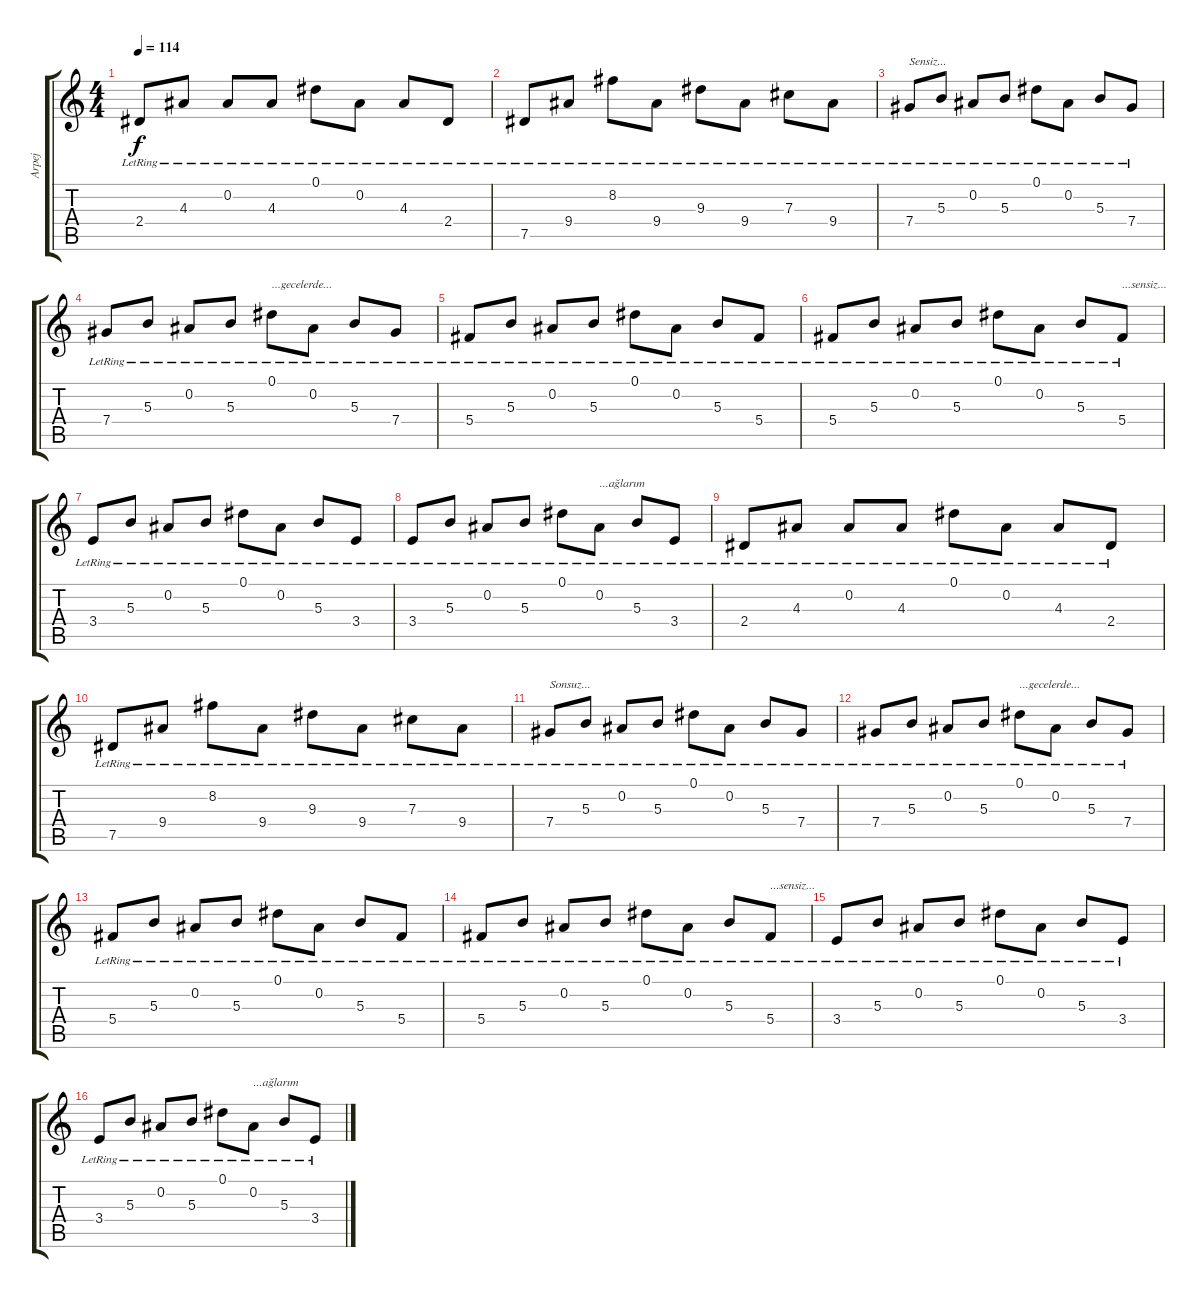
\track ("Arpej" "Arpej") {instrument electricguitarclean}
\staff {score tabs}
\tuning (Eb4 Bb3 Gb3 Db3 Ab2 Eb2) {hide}
\ts (4 4)
\tempo 114
\clef g2
\ks c
2.4{lr}.8{dy f} 4.3{lr}.8 0.2{lr}.8 4.3{lr}.8 0.1{lr}.8 0.2{lr}.8 4.3{lr}.8 2.4{lr}.8 |
7.5{lr}.8 9.4{lr}.8 8.2{lr}.8 9.4{lr}.8 9.3{lr}.8 9.4{lr}.8 7.3{lr}.8 9.4{lr}.8 |
7.4{lr}.8{txt "Sensiz..."} 5.3{lr}.8 0.2{lr}.8 5.3{lr}.8 0.1{lr}.8 0.2{lr}.8 5.3{lr}.8 7.4{lr}.8 |
7.4{lr}.8 5.3{lr}.8 0.2{lr}.8 5.3{lr}.8 0.1{lr}.8{txt "...gecelerde..."} 0.2{lr}.8 5.3{lr}.8 7.4{lr}.8 |
5.4{lr}.8 5.3{lr}.8 0.2{lr}.8 5.3{lr}.8 0.1{lr}.8 0.2{lr}.8 5.3{lr}.8 5.4{lr}.8 |
5.4{lr}.8 5.3{lr}.8 0.2{lr}.8 5.3{lr}.8 0.1{lr}.8 0.2{lr}.8 5.3{lr}.8 5.4{lr}.8{txt "...sensiz..."} |
3.4{lr}.8 5.3{lr}.8 0.2{lr}.8 5.3{lr}.8 0.1{lr}.8 0.2{lr}.8 5.3{lr}.8 3.4{lr}.8 |
3.4{lr}.8 5.3{lr}.8 0.2{lr}.8 5.3{lr}.8 0.1{lr}.8 0.2{lr}.8{txt "...ağlarım"} 5.3{lr}.8 3.4{lr}.8 |
2.4{lr}.8 4.3{lr}.8 0.2{lr}.8 4.3{lr}.8 0.1{lr}.8 0.2{lr}.8 4.3{lr}.8 2.4{lr}.8 |
7.5{lr}.8 9.4{lr}.8 8.2{lr}.8 9.4{lr}.8 9.3{lr}.8 9.4{lr}.8 7.3{lr}.8 9.4{lr}.8 |
7.4{lr}.8{txt "Sonsuz..."} 5.3{lr}.8 0.2{lr}.8 5.3{lr}.8 0.1{lr}.8 0.2{lr}.8 5.3{lr}.8 7.4{lr}.8 |
7.4{lr}.8 5.3{lr}.8 0.2{lr}.8 5.3{lr}.8 0.1{lr}.8{txt "...gecelerde..."} 0.2{lr}.8 5.3{lr}.8 7.4{lr}.8 |
5.4{lr}.8 5.3{lr}.8 0.2{lr}.8 5.3{lr}.8 0.1{lr}.8 0.2{lr}.8 5.3{lr}.8 5.4{lr}.8 |
5.4{lr}.8 5.3{lr}.8 0.2{lr}.8 5.3{lr}.8 0.1{lr}.8 0.2{lr}.8 5.3{lr}.8 5.4{lr}.8{txt "...sensiz..."} |
3.4{lr}.8 5.3{lr}.8 0.2{lr}.8 5.3{lr}.8 0.1{lr}.8 0.2{lr}.8 5.3{lr}.8 3.4{lr}.8 |
3.4{lr}.8 5.3{lr}.8 0.2{lr}.8 5.3{lr}.8 0.1{lr}.8 0.2{lr}.8{txt "...ağlarım"} 5.3{lr}.8 3.4{lr}.8
